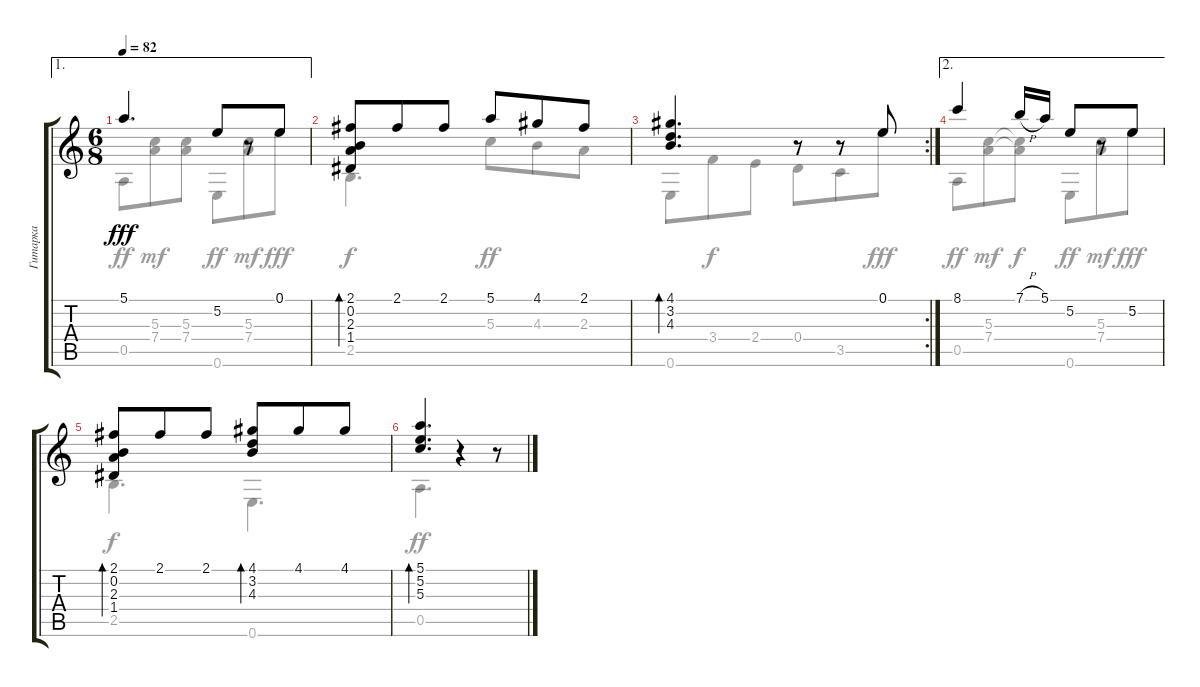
\track ("Гитарка" "Гитарка") {instrument acousticguitarsteel}
\staff {score tabs}
\tuning (E4 B3 G3 D3 A2 E2) {hide}
\voice
\ae 1
\ts (6 8)
\tempo 82
\clef g2
\ks c
5.1.4{d dy fff} 5.2.8 r.8 0.1.8 |
(2.1 0.2 2.3 1.4).8{bd 120} 2.1.8 2.1.8 5.1.8 4.1.8 2.1.8 |
\rc 2
(4.1 3.2 4.3).4{d bd 120} r.8 r.8 0.1.8 |
\ae 2
8.1.4 7.1{h}.16 5.1.16 5.2.8 r.8 5.2.8 |
(2.1 0.2 2.3 1.4).8{bd 120} 2.1.8 2.1.8 (4.1 3.2 4.3).8{bd 120} 4.1.8 4.1.8 |
(5.1 5.2 5.3).4{d bd 120} r.4 r.8
\voice
\clef g2
\ottava regular
\simile none
\ks c
0.5.8{dy ff} (5.3 7.4).8{dy mf} (5.3 7.4).8 0.6.8{dy ff} (5.3 7.4).8{dy mf} 0.1.8{dy fff} |
2.5.4{d dy f} 5.3.8{dy ff} 4.3.8 2.3.8 |
0.6.8 3.4.8{dy f} 2.4.8 0.4.8 3.5.8 0.1.8{dy fff} |
0.5.8{dy ff} (5.3 7.4).8{dy mf} (5.3{t} 7.4{t}).8{dy f} 0.6.8{dy ff} (5.3 7.4).8{dy mf} 5.2.8{dy fff} |
2.5.4{d dy f} 0.6.4{d} |
0.5.4{d dy ff} r.4 r.8
